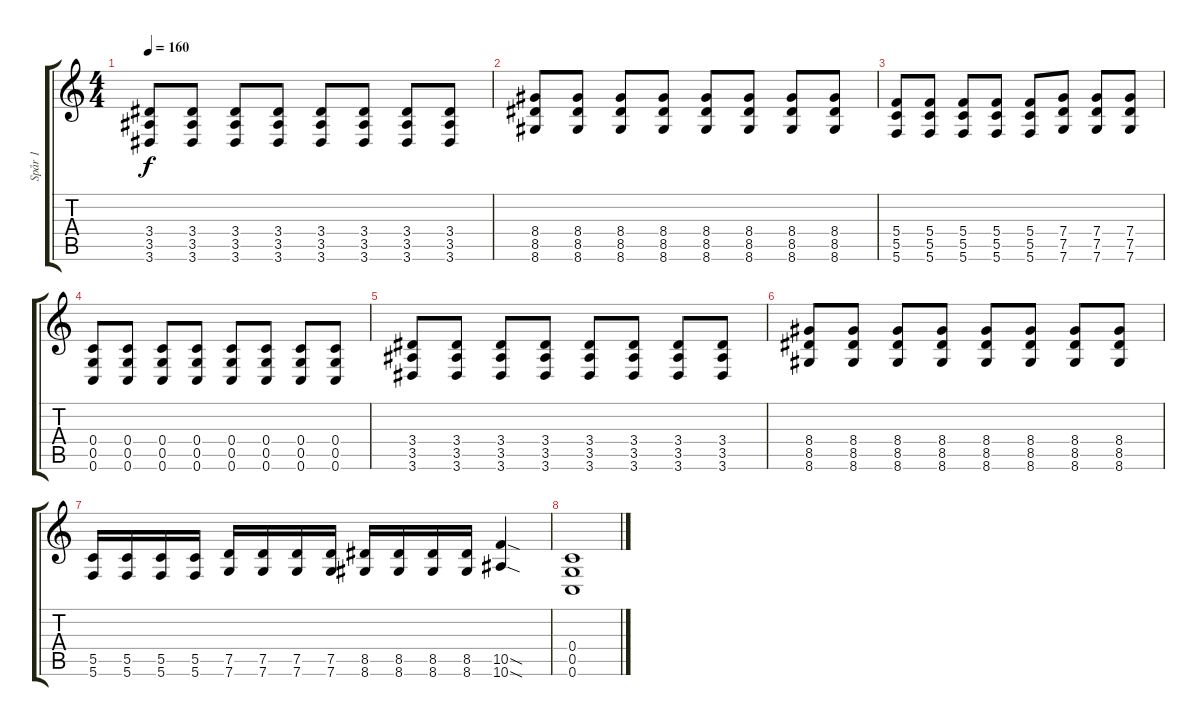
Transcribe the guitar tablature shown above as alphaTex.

\track ("Spår 1" "Spår 1") {instrument distortionguitar}
\staff {score tabs}
\tuning (D4 A3 F3 C3 G2 C2) {hide}
\ts (4 4)
\tempo 160
\clef g2
\ks c
(3.4 3.5 3.6).8{dy f} (3.4 3.5 3.6).8 (3.4 3.5 3.6).8 (3.4 3.5 3.6).8 (3.4 3.5 3.6).8 (3.4 3.5 3.6).8 (3.4 3.5 3.6).8 (3.4 3.5 3.6).8 |
(8.4 8.5 8.6).8 (8.4 8.5 8.6).8 (8.4 8.5 8.6).8 (8.4 8.5 8.6).8 (8.4 8.5 8.6).8 (8.4 8.5 8.6).8 (8.4 8.5 8.6).8 (8.4 8.5 8.6).8 |
(5.4 5.5 5.6).8 (5.4 5.5 5.6).8 (5.4 5.5 5.6).8 (5.4 5.5 5.6).8 (5.4 5.5 5.6).8 (7.4 7.5 7.6).8 (7.4 7.5 7.6).8 (7.4 7.5 7.6).8 |
(0.4 0.5 0.6).8 (0.4 0.5 0.6).8 (0.4 0.5 0.6).8 (0.4 0.5 0.6).8 (0.4 0.5 0.6).8 (0.4 0.5 0.6).8 (0.4 0.5 0.6).8 (0.4 0.5 0.6).8 |
(3.4 3.5 3.6).8 (3.4 3.5 3.6).8 (3.4 3.5 3.6).8 (3.4 3.5 3.6).8 (3.4 3.5 3.6).8 (3.4 3.5 3.6).8 (3.4 3.5 3.6).8 (3.4 3.5 3.6).8 |
(8.4 8.5 8.6).8 (8.4 8.5 8.6).8 (8.4 8.5 8.6).8 (8.4 8.5 8.6).8 (8.4 8.5 8.6).8 (8.4 8.5 8.6).8 (8.4 8.5 8.6).8 (8.4 8.5 8.6).8 |
(5.5 5.6).16 (5.5 5.6).16 (5.5 5.6).16 (5.5 5.6).16 (7.5 7.6).16 (7.5 7.6).16 (7.5 7.6).16 (7.5 7.6).16 (8.5 8.6).16 (8.5 8.6).16 (8.5 8.6).16 (8.5 8.6).16 (10.5{sod} 10.6{sod}).4 |
(0.4 0.5 0.6).1
